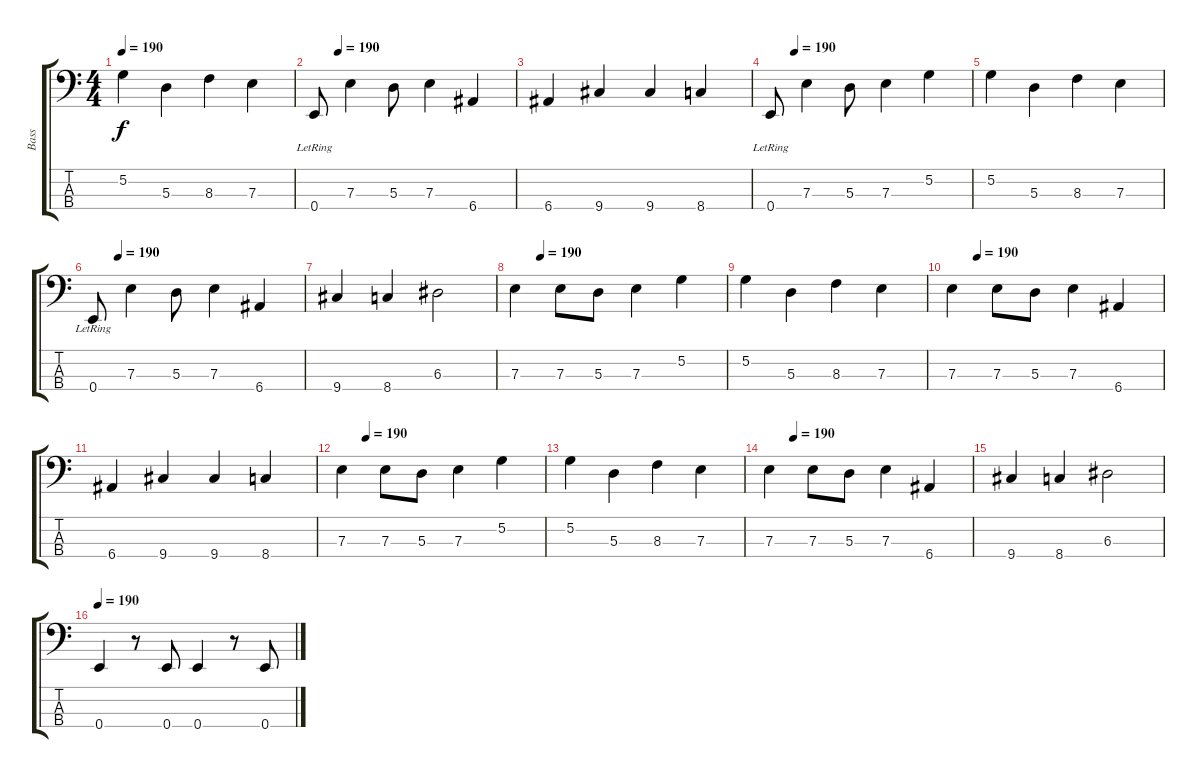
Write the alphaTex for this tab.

\track ("Bass" "Bass") {instrument electricbassfinger}
\staff {score tabs}
\tuning (G2 D2 A1 E1) {hide}
\ts (4 4)
\tempo 190
\clef f4
\ks c
5.2.4{dy f} 5.3.4 8.3.4 7.3.4 |
\tempo (190 0.125)
0.4{lr}.8 7.3.4 5.3.8 7.3.4 6.4.4 |
6.4.4 9.4.4 9.4.4 8.4.4 |
\tempo (190 0.125)
0.4{lr}.8 7.3.4 5.3.8 7.3.4 5.2.4 |
5.2.4 5.3.4 8.3.4 7.3.4 |
\tempo (190 0.125)
0.4{lr}.8 7.3.4 5.3.8 7.3.4 6.4.4 |
9.4.4 8.4.4 6.3.2 |
\tempo (190 0.125)
7.3.4 7.3.8 5.3.8 7.3.4 5.2.4 |
5.2.4 5.3.4 8.3.4 7.3.4 |
\tempo (190 0.125)
7.3.4 7.3.8 5.3.8 7.3.4 6.4.4 |
6.4.4 9.4.4 9.4.4 8.4.4 |
\tempo (190 0.125)
7.3.4 7.3.8 5.3.8 7.3.4 5.2.4 |
5.2.4 5.3.4 8.3.4 7.3.4 |
\tempo (190 0.125)
7.3.4 7.3.8 5.3.8 7.3.4 6.4.4 |
9.4.4 8.4.4 6.3.2 |
\tempo 190
0.4.4 r.8 0.4.8 0.4.4 r.8 0.4.8
